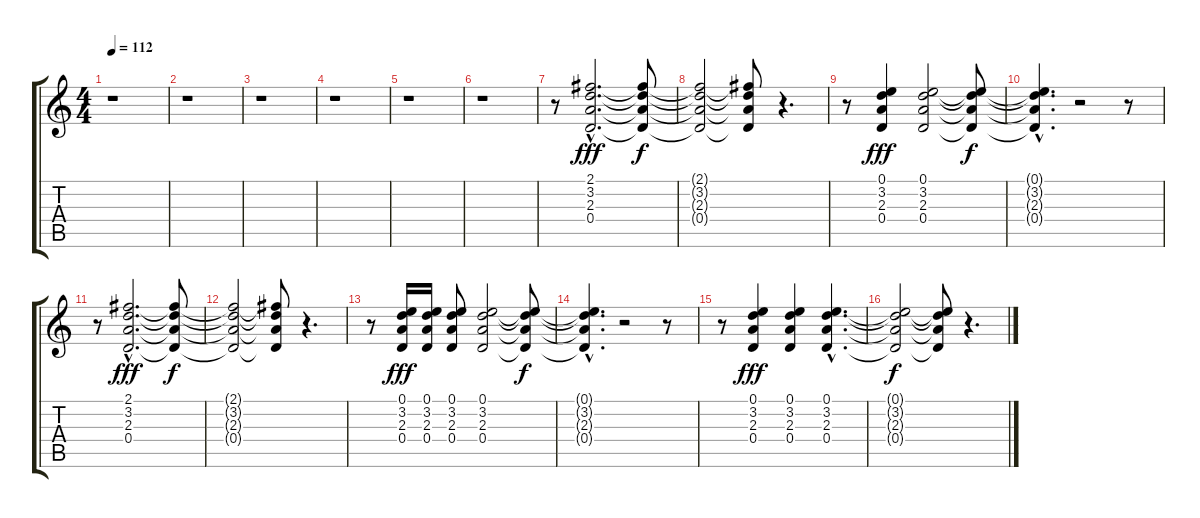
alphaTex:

\track "" {instrument electricguitarclean}
\staff {score tabs}
\tuning (E4 B3 G3 D3 A2 E2) {hide}
\ts (4 4)
\tempo 112
\clef g2
\ks c
r.1{dy f} |
r.1 |
r.1 |
r.1 |
r.1 |
r.1 |
r.8 (2.1{hac} 3.2{hac} 2.3{hac} 0.4{hac}).2{d dy fff} (2.1{t} 3.2{t} 2.3{t} 0.4{t}).8{dy f} |
(2.1{t} 3.2{t} 2.3{t} 0.4{t}).2 (2.1{t} 3.2{t} 2.3{t} 0.4{t}).8 r.4{d} |
r.8 (0.1 3.2 2.3 0.4).4{dy fff} (0.1 3.2 2.3 0.4).2 (0.1{t} 3.2{t} 2.3{t} 0.4{t}).8{dy f} |
(0.1{hac t} 3.2{hac t} 2.3{hac t} 0.4{hac t}).4{d} r.2 r.8 |
r.8 (2.1{hac} 3.2{hac} 2.3{hac} 0.4{hac}).2{d dy fff} (2.1{t} 3.2{t} 2.3{t} 0.4{t}).8{dy f} |
(2.1{t} 3.2{t} 2.3{t} 0.4{t}).2 (2.1{t} 3.2{t} 2.3{t} 0.4{t}).8 r.4{d} |
r.8 (0.1 3.2 2.3 0.4).16{dy fff} (0.1 3.2 2.3 0.4).16 (0.1 3.2 2.3 0.4).8 (0.1 3.2 2.3 0.4).2 (0.1{t} 3.2{t} 2.3{t} 0.4{t}).8{dy f} |
(0.1{hac t} 3.2{hac t} 2.3{hac t} 0.4{hac t}).4{d} r.2 r.8 |
r.8 (0.1 3.2 2.3 0.4).4{dy fff} (0.1 3.2 2.3 0.4).4 (0.1{hac} 3.2{hac} 2.3{hac} 0.4{hac}).4{d} |
(0.1{t} 3.2{t} 2.3{t} 0.4{t}).2{dy f} (0.1{t} 3.2{t} 2.3{t} 0.4{t}).8 r.4{d}
